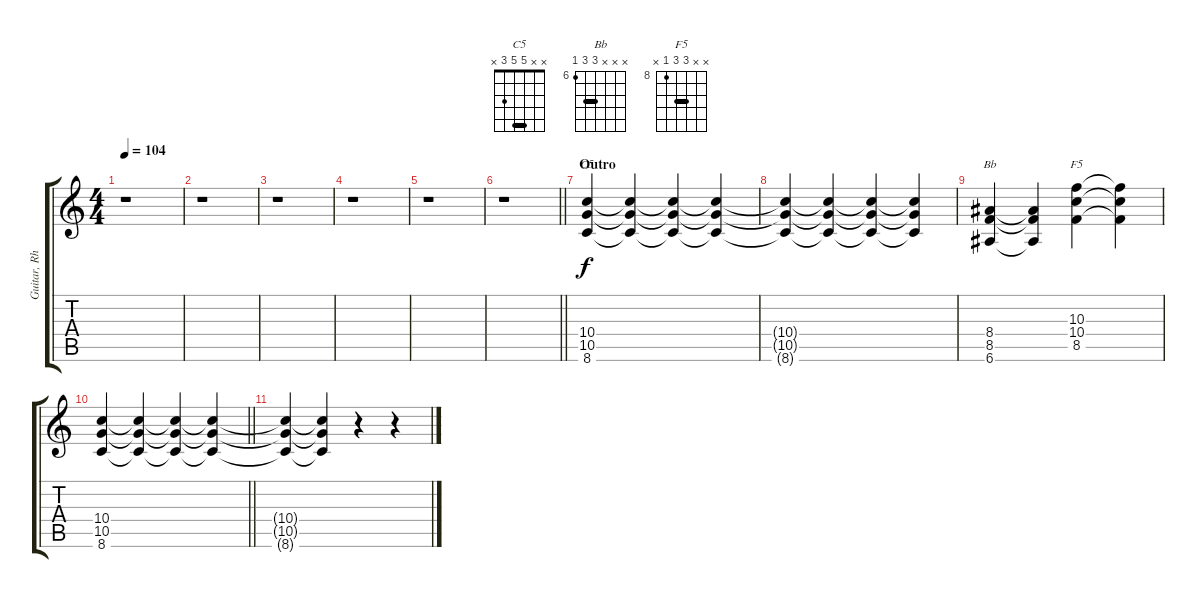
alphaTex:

\track ("Guitar, Rhythm" "Guitar, Rh") {instrument distortionguitar}
\staff {score tabs}
\tuning (E4 B3 G3 D3 A2 E2) {hide}
\chord ("C5" x x 5 5 3 x) {barre 5}
\chord ("Bb" x x x 8 8 6) {firstfret 6 barre 8}
\chord ("F5" x x 10 10 8 x) {firstfret 8 barre 10}
\ts (4 4)
\tempo 104
\clef g2
\ks c
r.1{dy f} |
r.1 |
r.1 |
r.1 |
r.1 |
\barLineRight lightlight
r.1 |
\section ("" "Outro")
(10.4 10.5 8.6).4{ch "C5"} (10.4{t} 10.5{t} 8.6{t}).4 (10.4{t} 10.5{t} 8.6{t}).4 (10.4{t} 10.5{t} 8.6{t}).4 |
(10.4{t} 10.5{t} 8.6{t}).4 (10.4{t} 10.5{t} 8.6{t}).4 (10.4{t} 10.5{t} 8.6{t}).4 (10.4{t} 10.5{t} 8.6{t}).4 |
(8.4 8.5 6.6).4{ch "Bb"} (8.4{t} 8.5{t} 6.6{t}).4 (10.3 10.4 8.5).4{ch "F5"} (10.3{t} 10.4{t} 8.5{t}).4 |
\barLineRight lightlight
(10.4 10.5 8.6).4 (10.4{t} 10.5{t} 8.6{t}).4 (10.4{t} 10.5{t} 8.6{t}).4 (10.4{t} 10.5{t} 8.6{t}).4 |
(10.4{t} 10.5{t} 8.6{t}).4 (10.4{t} 10.5{t} 8.6{t}).4 r.4 r.4
